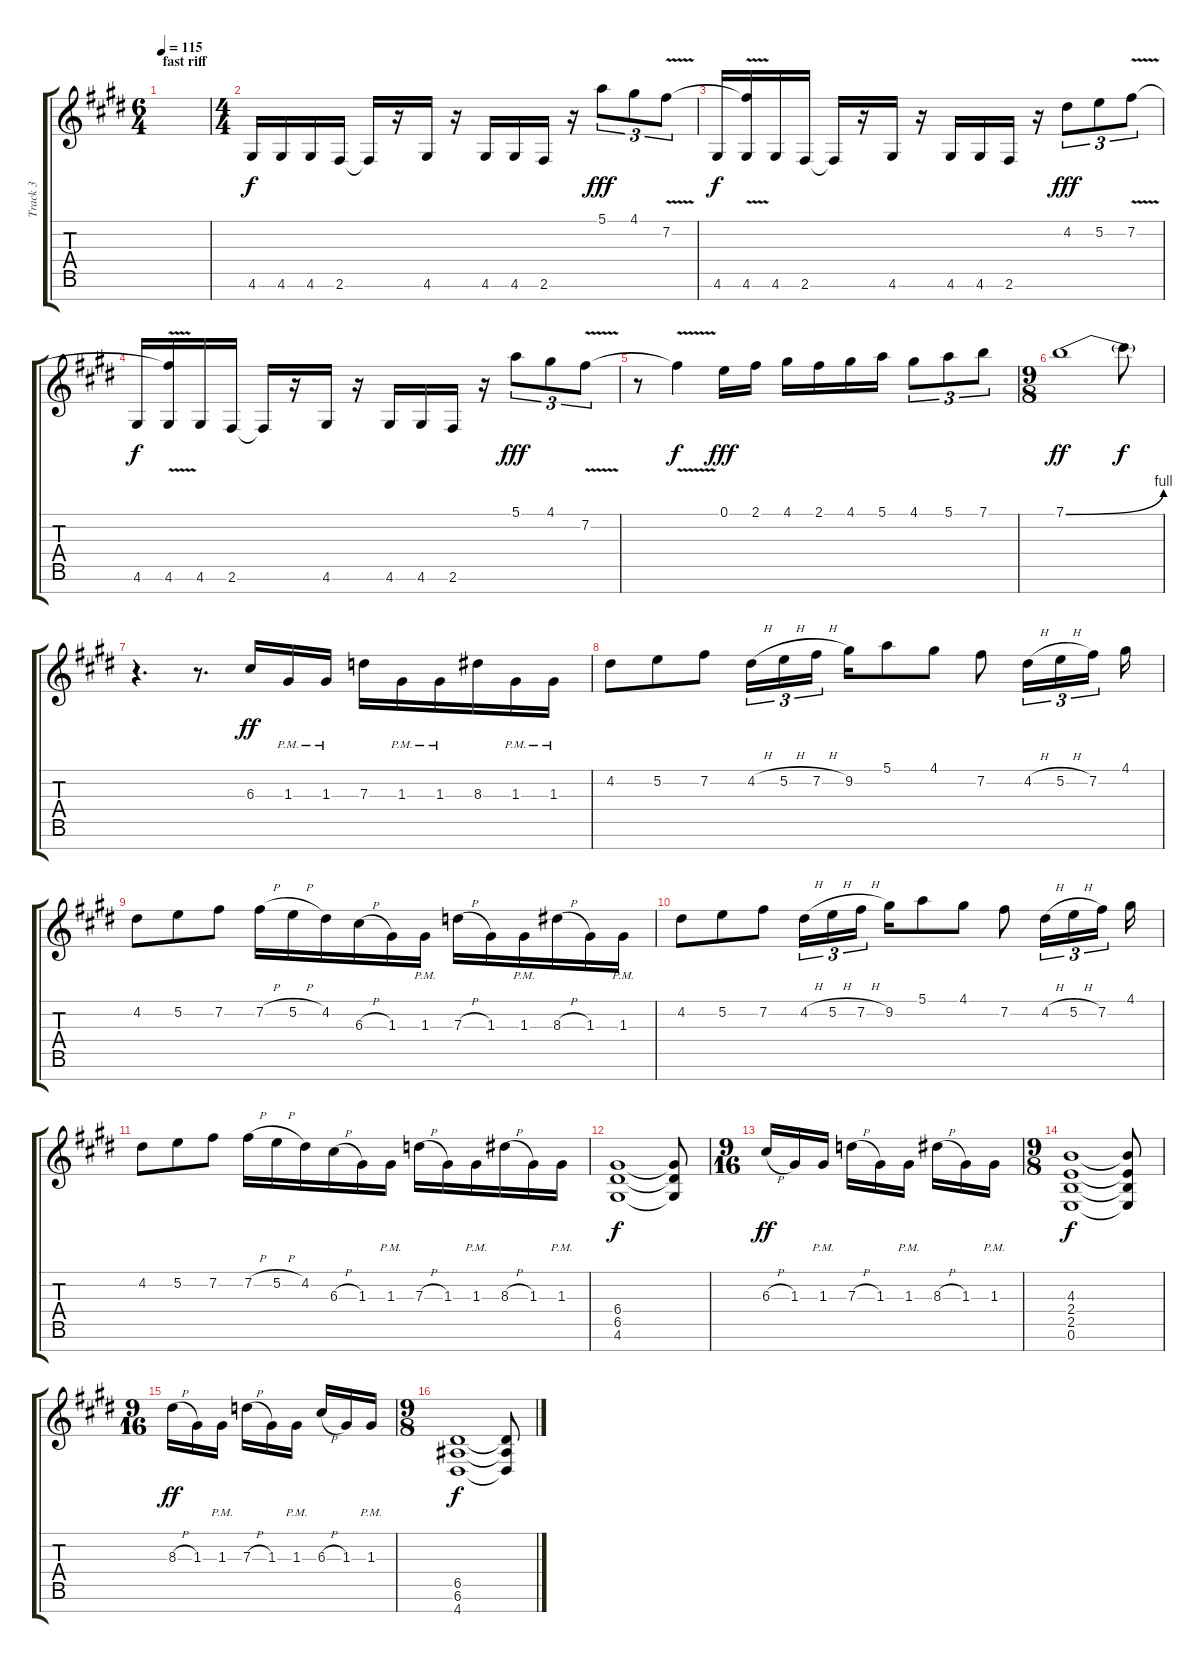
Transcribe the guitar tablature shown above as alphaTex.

\track ("Track 3" "Track 3") {instrument overdrivenguitar}
\staff {score tabs}
\tuning (E4 B3 G3 D3 A2 E2 B1) {hide}
\ts (6 4)
\section ("" "fast riff")
\tempo 115
\clef g2
\ks c#minor
|
\ts (4 4)
4.6.16 4.6.16 4.6.16 2.6.16 2.6{t}.16 r.16 4.6.16 r.16 4.6.16 4.6.16 2.6.16 r.16 5.1.8{tu (3 2) dy fff} 4.1.8{tu (3 2)} 7.2{v}.8{tu (3 2)} |
4.6.16{dy f} (7.2{t} 4.6).16 4.6.16 2.6.16 2.6{t}.16 r.16 4.6.16 r.16 4.6.16 4.6.16 2.6.16 r.16 4.2.8{tu (3 2) dy fff} 5.2.8{tu (3 2)} 7.2{v}.8{tu (3 2)} |
4.6.16{dy f} (7.2{t} 4.6).16 4.6.16 2.6.16 2.6{t}.16 r.16 4.6.16 r.16 4.6.16 4.6.16 2.6.16 r.16 5.1.8{tu (3 2) dy fff} 4.1.8{tu (3 2)} 7.2{v}.8{tu (3 2)} |
r.8 7.2{t}.4{dy f} 0.1.16{dy fff} 2.1.16 4.1.16 2.1.16 4.1.16 5.1.16 4.1.8{tu (3 2)} 5.1.8{tu (3 2)} 7.1.8{tu (3 2)} |
\ts (9 8)
7.1{be (bend 0 0 60 4)}.1{dy ff} 7.1{t}.8{dy f} |
r.4{d} r.8{d} 6.3.16{dy ff} 1.3{pm}.16 1.3{pm}.16 7.3.16 1.3{pm}.16 1.3{pm}.16 8.3.16 1.3{pm}.16 1.3{pm}.16 |
4.2.8 5.2.8 7.2.8 4.2{h}.16{tu (3 2)} 5.2{h}.16{tu (3 2)} 7.2{h}.16{tu (3 2) beam splitsecondary} 9.2.16 5.1.8 4.1.8 7.2.8 4.2{h}.16{tu (3 2)} 5.2{h}.16{tu (3 2)} 7.2.16{tu (3 2) beam splitsecondary} 4.1.16 |
4.2.8 5.2.8 7.2.8 7.2{h}.16 5.2{h}.16 4.2.16 6.3{h}.16 1.3.16 1.3{pm}.16 7.3{h}.16 1.3.16 1.3{pm}.16 8.3{h}.16 1.3.16 1.3{pm}.16 |
4.2.8 5.2.8 7.2.8 4.2{h}.16{tu (3 2)} 5.2{h}.16{tu (3 2)} 7.2{h}.16{tu (3 2) beam splitsecondary} 9.2.16 5.1.8 4.1.8 7.2.8 4.2{h}.16{tu (3 2)} 5.2{h}.16{tu (3 2)} 7.2.16{tu (3 2) beam splitsecondary} 4.1.16 |
4.2.8 5.2.8 7.2.8 7.2{h}.16 5.2{h}.16 4.2.16 6.3{h}.16 1.3.16 1.3{pm}.16 7.3{h}.16 1.3.16 1.3{pm}.16 8.3{h}.16 1.3.16 1.3{pm}.16 |
(6.4 6.5 4.6).1{dy f} (6.4{t} 6.5{t} 4.6{t}).8 |
\ts (9 16)
6.3{h}.16{dy ff} 1.3.16 1.3{pm}.16 7.3{h}.16 1.3.16 1.3{pm}.16 8.3{h}.16 1.3.16 1.3{pm}.16 |
\ts (9 8)
(4.3 2.4 2.5 0.6).1{dy f} (4.3{t} 2.4{t} 2.5{t} 0.6{t}).8 |
\ts (9 16)
8.3{h}.16{dy ff} 1.3.16 1.3{pm}.16 7.3{h}.16 1.3.16 1.3{pm}.16 6.3{h}.16 1.3.16 1.3{pm}.16 |
\ts (9 8)
(6.5 6.6 4.7).1{dy f} (6.5{t} 6.6{t} 4.7{t}).8
